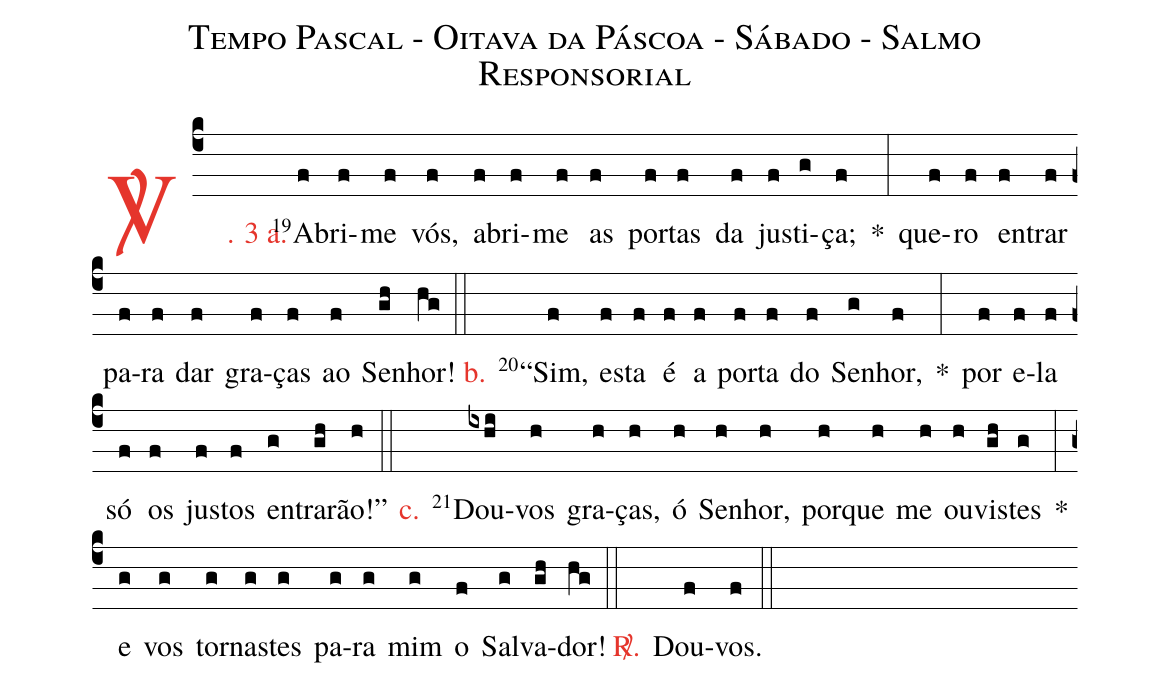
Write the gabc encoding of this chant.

name: Tempo Pascal - Oitava da Páscoa - Sábado - Salmo Responsorial;
%%
(c4)

<c><sp>V/</sp>. 3 a.</c>() <v>\VSup{19}</v>A(f)bri-(f)me(f) vós,(f) a(f)bri-(f)me(f) as(f) por(f)tas(f) da(f) jus(f)ti(g)ça;(f) *(:)
que(f)ro(f) en(f)trar(f) pa(f)ra(f) dar(f) gra(f)ças(f) ao(f) Se(gh)nhor!(hg)

(::)

<nlba><c>b.</c>() <v>\VSup{20}</v>``Sim,</nlba>(f) es(f)ta(f) é(f) a(f) por(f)ta(f) do(f) Se(g)nhor,(f) *(:)
por(f) e(f)la(f) só(f) os(f) jus(f)tos(f) en(g)tra(gh)rão!''(h)

(::)

<nlba><c>c.</c>() <v>\VSup{21}</v>Dou-</nlba>(ixhi)vos(h) gra(h)ças,(h) ó(h) Se(h)nhor,(h) por(h)que(h) me(h) ou(h)vis(gh)tes(g) *(:)
e(g) vos(g) tor(g)nas(g)tes(g) pa(g)ra(g) mim(g) o(f) Sal(g)va(gh)dor!(hg)

(::)

<nlba><c><sp>R/</sp>.</c>() Dou-</nlba>(f)vos.(f)

(::)
